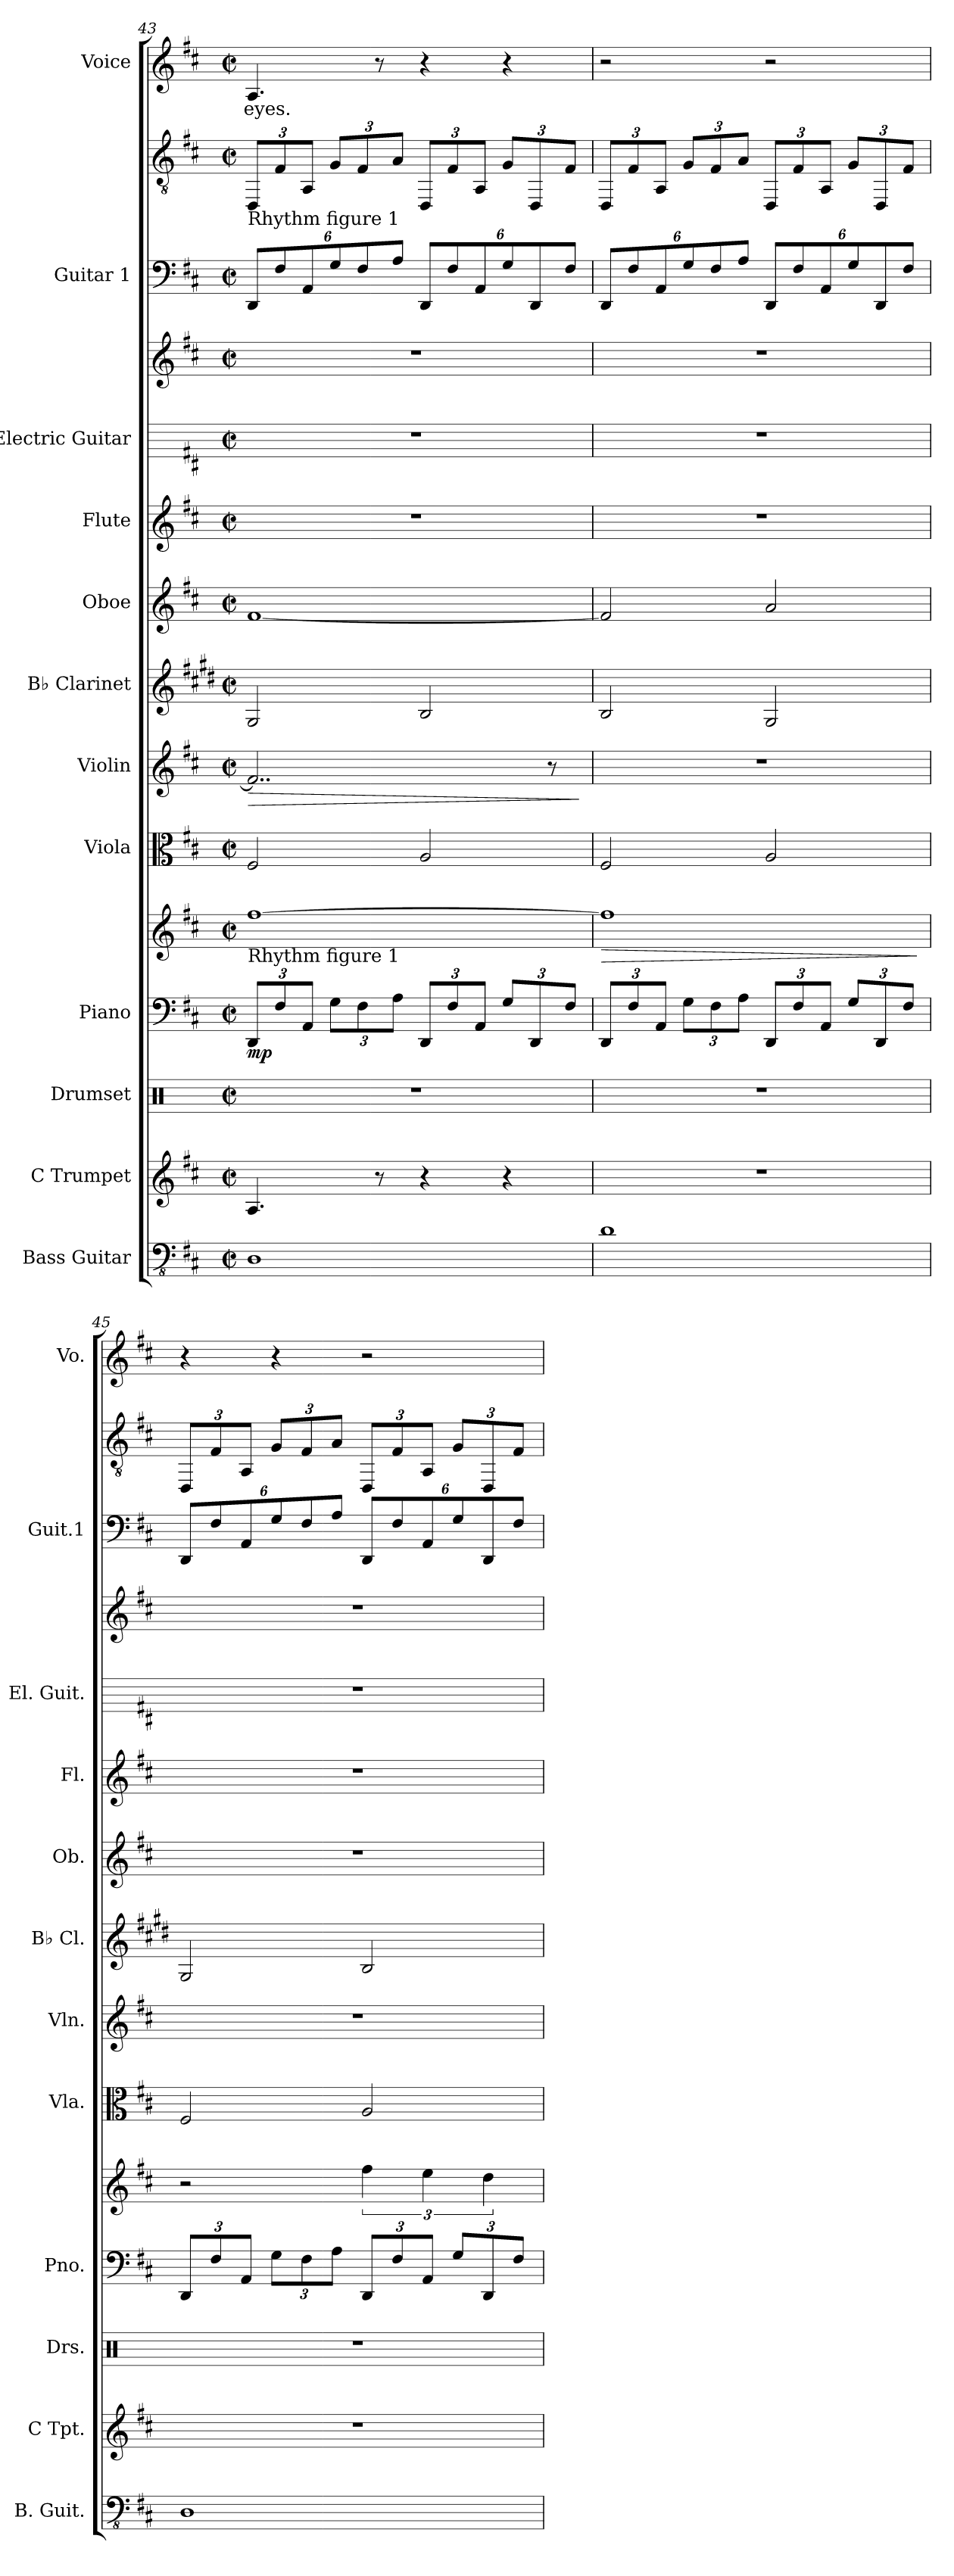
**kern	**kern	**kern	**kern	**kern	**dynam	**kern	**kern	**dynam	**kern	**kern	**kern	**kern	**kern	**kern	**kern	**kern	**text
*part12	*part11	*part10	*part9	*part9	*part9	*part8	*part7	*part7	*part6	*part5	*part4	*part3	*part3	*part2	*part2	*part1	*part1
*staff15	*staff14	*staff13	*staff12	*staff11	*staff11/12	*staff10	*staff9	*staff9	*staff8	*staff7	*staff6	*staff5	*staff4	*staff3	*staff2	*staff1	*staff1
*I"Bass Guitar	*I"C Trumpet	*I"Drumset	*I"Piano	*	*	*I"Viola	*I"Violin	*	*I"B♭ Clarinet	*I"Oboe	*I"Flute	*I"Electric Guitar	*	*I"Guitar 1	*	*I"Voice	*
*I'B. Guit.	*I'C Tpt.	*I'Drs.	*I'Pno.	*	*	*I'Vla.	*I'Vln.	*	*I'B♭ Cl.	*I'Ob.	*I'Fl.	*I'El. Guit.	*	*I'Guit.1	*	*I'Vo.	*
*clefFv4	*clefG2	*clefX	*clefF4	*clefG2	*	*clefC3	*clefG2	*	*clefG2	*clefG2	*clefG2	*	*clefG2	*	*clefGv2	*clefG2	*
*	*	*	*	*	*	*	*	*	*ITrd1c2	*	*	*	*	*	*	*	*
*k[f#c#]	*k[f#c#]	*k[]	*k[f#c#]	*k[f#c#]	*	*k[f#c#]	*k[f#c#]	*	*k[f#c#]	*k[f#c#]	*k[f#c#]	*k[f#c#]	*k[f#c#]	*k[f#c#]	*k[f#c#]	*k[f#c#]	*
*M2/2	*M2/2	*M2/2	*M2/2	*M2/2	*	*M2/2	*M2/2	*	*M2/2	*M2/2	*M2/2	*M2/2	*M2/2	*M2/2	*M2/2	*M2/2	*
*met(c|)	*met(c|)	*met(c|)	*met(c|)	*met(c|)	*	*met(c|)	*met(c|)	*	*met(c|)	*met(c|)	*met(c|)	*met(c|)	*met(c|)	*met(c|)	*met(c|)	*met(c|)	*
*	*	*	*Xbrackettup	*	*	*	*	*	*	*	*	*	*	*	*	*	*
=43	=43	=43	=43	=43	=43	=43	=43	=43	=43	=43	=43	=43	=43	=43	=43	=43	=43
!	!	!	!	!	!	!	!	!LO:HP:b	!	!	!	!	!	!	!	!	!
*	*	*	*	*	*	*	*	*	*	*	*	*	*	*Xbrackettup	*Xbrackettup	*	*
!	!	!	!	!	!	!	!	!	!	!	!	!	!	!	!LO:TX:b:t=Rhythm figure 1	!	!
!	!	!	!LO:TX:a:t=Rhythm figure 1	!	!	!	!	!	!	!	!	!	!	!	!	!	!
!	!	!	!	!	!LO:DY:b=2	!	!	!	!	!	!	!	!	!	!	!	!
1DD	4.A/	1r	12DD/L	[1ff#	mp	2F#/	2..f#/]	>	2F#/	[1f#	1r	1r	1r	12DDL	12DD/L	4.A/	eyes.
.	.	.	12F#/	.	.	.	.	.	.	.	.	.	.	12F#	12F#/	.	.
.	.	.	12AA/J	.	.	.	.	.	.	.	.	.	.	12AA	12AA/J	.	.
.	.	.	12G\L	.	.	.	.	.	.	.	.	.	.	12G	12G/L	.	.
.	.	.	12F#\	.	.	.	.	.	.	.	.	.	.	12F#	12F#/	.	.
.	8r	.	.	.	.	.	.	.	.	.	.	.	.	.	.	8r	.
.	.	.	12A\J	.	.	.	.	.	.	.	.	.	.	12AJ	12A/J	.	.
.	4r	.	12DD/L	.	.	2A/	.	.	2A/	.	.	.	.	12DDL	12DD/L	4r	.
.	.	.	12F#/	.	.	.	.	.	.	.	.	.	.	12F#	12F#/	.	.
.	.	.	12AA/J	.	.	.	.	.	.	.	.	.	.	12AA	12AA/J	.	.
.	4r	.	12G/L	.	.	.	.	.	.	.	.	.	.	12G	12G/L	4r	.
.	.	.	12DD/	.	.	.	.	.	.	.	.	.	.	12DD	12DD/	.	.
.	.	.	.	.	.	.	8r	.	.	.	.	.	.	.	.	.	.
.	.	.	12F#/J	.	.	.	.	.	.	.	.	.	.	12F#J	12F#/J	.	.
.	.	.	.	.	.	.	.	]	.	.	.	.	.	.	.	.	.
!!LO:PB:g=z
=44	=44	=44	=44	=44	=44	=44	=44	=44	=44	=44	=44	=44	=44	=44	=44	=44	=44
!	!	!	!	!	!LO:HP:b	!	!	!	!	!	!	!	!	!	!	!	!
1D	1r	1r	12DD/L	1ff#]	>	2F#/	1r	.	2A/	2f#/]	1r	1r	1r	12DDL	12DD/L	2r	.
.	.	.	12F#/	.	.	.	.	.	.	.	.	.	.	12F#	12F#/	.	.
.	.	.	12AA/J	.	.	.	.	.	.	.	.	.	.	12AA	12AA/J	.	.
.	.	.	12G\L	.	.	.	.	.	.	.	.	.	.	12G	12G/L	.	.
.	.	.	12F#\	.	.	.	.	.	.	.	.	.	.	12F#	12F#/	.	.
.	.	.	12A\J	.	.	.	.	.	.	.	.	.	.	12AJ	12A/J	.	.
.	.	.	12DD/L	.	.	2A/	.	.	2F#/	2a/	.	.	.	12DDL	12DD/L	2r	.
.	.	.	12F#/	.	.	.	.	.	.	.	.	.	.	12F#	12F#/	.	.
.	.	.	12AA/J	.	.	.	.	.	.	.	.	.	.	12AA	12AA/J	.	.
.	.	.	12G/L	.	.	.	.	.	.	.	.	.	.	12G	12G/L	.	.
.	.	.	12DD/	.	.	.	.	.	.	.	.	.	.	12DD	12DD/	.	.
.	.	.	12F#/J	.	.	.	.	.	.	.	.	.	.	12F#J	12F#/J	.	.
.	.	.	.	.	]	.	.	.	.	.	.	.	.	.	.	.	.
=45	=45	=45	=45	=45	=45	=45	=45	=45	=45	=45	=45	=45	=45	=45	=45	=45	=45
1DD	1r	1r	12DD/L	2r	.	2F#/	1r	.	2F#/	1r	1r	1r	1r	12DDL	12DD/L	4r	.
.	.	.	12F#/	.	.	.	.	.	.	.	.	.	.	12F#	12F#/	.	.
.	.	.	12AA/J	.	.	.	.	.	.	.	.	.	.	12AA	12AA/J	.	.
.	.	.	12G\L	.	.	.	.	.	.	.	.	.	.	12G	12G/L	4r	.
.	.	.	12F#\	.	.	.	.	.	.	.	.	.	.	12F#	12F#/	.	.
.	.	.	12A\J	.	.	.	.	.	.	.	.	.	.	12AJ	12A/J	.	.
.	.	.	12DD/L	6ff#\	.	2A/	.	.	2A/	.	.	.	.	12DDL	12DD/L	2r	.
.	.	.	12F#/	.	.	.	.	.	.	.	.	.	.	12F#	12F#/	.	.
.	.	.	12AA/J	6ee\	.	.	.	.	.	.	.	.	.	12AA	12AA/J	.	.
.	.	.	12G/L	.	.	.	.	.	.	.	.	.	.	12G	12G/L	.	.
.	.	.	12DD/	6dd\	.	.	.	.	.	.	.	.	.	12DD	12DD/	.	.
.	.	.	12F#/J	.	.	.	.	.	.	.	.	.	.	12F#J	12F#/J	.	.
=	=	=	=	=	=	=	=	=	=	=	=	=	=	=	=	=	=
*-	*-	*-	*-	*-	*-	*-	*-	*-	*-	*-	*-	*-	*-	*-	*-	*-	*-
